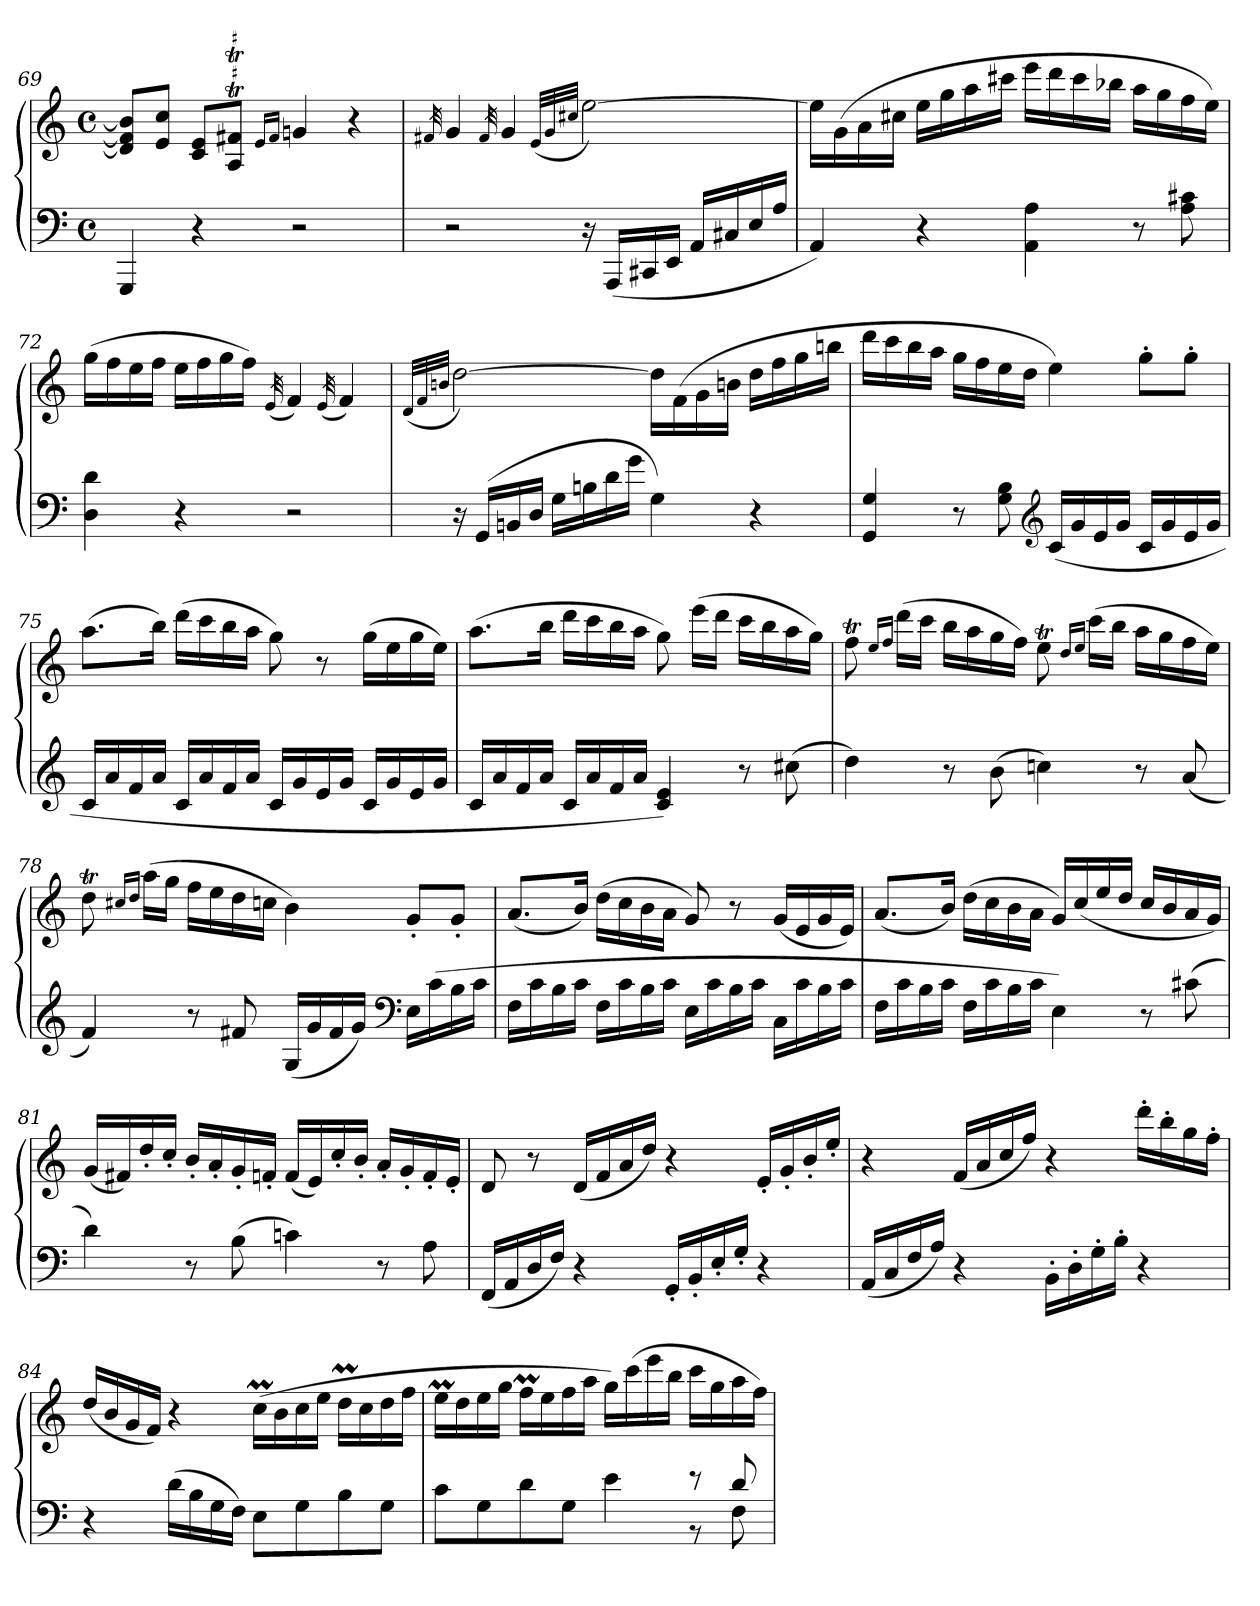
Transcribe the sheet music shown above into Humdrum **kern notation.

**kern	**kern
*part1	*part1
*staff2	*staff1
*clefF4	*clefG2
*k[]	*k[]
*C:	*C:
*M4/4	*M4/4
*met(c)	*met(c)
=69	=69
4GGG/	8d]/ 8f]/ 8b]/L
.	8e/ 8cc/J
4r	8c/ 8e/L
!	!LO:TR:acc=#
.	8AT/ 8f#XT/J
.	16qe/LL
.	16qf#/JJ
2r	4gn/
.	4r
=70	=70
.	32qf#X/
2r	4g/
.	32qf#/
.	4g/
.	(>32qe/LLL
.	32qg/
.	32qcc#X/JJJ
16r	[2ee\)
(16AAA/LL	.
16CC#X/	.
16EE/JJ	.
16AA/LL	.
16C#X/	.
16E/	.
16A/JJ	.
=71	=71
4AA/)	16ee\LL]
.	(16g\
.	16a\
.	16cc#X\JJ
4r	16ee\LL
.	16gg\
.	16aa\
.	16ccc#X\JJ
4AA\ 4A\	16eee\LL
.	16ddd\
.	16ccc#\
.	16bb-X\JJ
8r	16aa\LL
.	16gg\
8A\ 8c#X\	16ff\
.	16ee\JJ)
=72	=72
4D\ 4d\	(16gg\LL
.	16ff\
.	16ee\
.	16ff\JJ
4r	16ee\LL
.	16ff\
.	16gg\
.	16ff\JJ)
.	(32qe/
2r	4f/)
.	(32qe/
.	4f/)
=73	=73
.	(>32qd/LLL
.	32qf/
.	32qbn/JJJ
16r	[2dd\)
(16GG/LL	.
16BBn/	.
16D/JJ	.
16G\LL	.
16Bn\	.
16d\	.
16g\JJ	.
4G\)	16dd\LL]
.	(16f\
.	16g\
.	16bn\JJ
4r	16dd\LL
.	16ff\
.	16gg\
.	16bbn\JJ
=74	=74
4GG/ 4G/	16ddd\LL
.	16ccc\
.	16bb\
.	16aa\JJ
8r	16gg\LL
.	16ff\
8G\ 8B\	16ee\
.	16dd\JJ
*clefG2	*
(16c/LL	4ee\)
16g/	.
16e/	.
16g/JJ	.
16c/LL	8gg'\L
16g/	.
16e/	8gg'\J
16g/JJ	.
=75	=75
16c/LL	(8.aa\L
16a/	.
16f/	.
16a/JJ	16bb\Jk)
16c/LL	(16ddd\LL
16a/	16ccc\
16f/	16bb\
16a/JJ	16aa\JJ
16c/LL	8gg\)
16g/	.
16e/	8r
16g/JJ	.
16c/LL	(16gg\LL
16g/	16ee\
16e/	16gg\
16g/JJ	16ee\JJ)
=76	=76
16c/LL	(8.aa\L
16a/	.
16f/	.
16a/JJ	16bb\Jk
16c/LL	16ddd\LL
16a/	16ccc\
16f/	16bb\
16a/JJ	16aa\JJ
4c/ 4e/)	8gg\)
.	(16eee\LL
.	16ddd\JJ
8r	16ccc\LL
.	16bb\
(8cc#X\	16aa\
.	16gg\JJ)
=77	=77
4dd\)	8ffT\
.	16qee/LL
.	16qff/JJ
.	(16ddd\LL
.	16ccc\JJ
8r	16bb\LL
.	16aa\
(8b\	16gg\
.	16ff\JJ)
4ccn\)	8eet\
.	16qdd/LL
.	16qee/JJ
.	(16ccc\LL
.	16bb\JJ
8r	16aa\LL
.	16gg\
(8a/	16ff\
.	16ee\JJ)
=78	=78
4f/)	8ddT\
.	16qcc#X/LL
.	16qdd/JJ
.	(16aa\LL
.	16gg\JJ
8r	16ff\LL
.	16ee\
8f#X/	16dd\
.	16ccn\JJ
(16G/LL	4b\)
16g/	.
16f#/	.
16g/JJ)	.
*clefF4	*
16E\LL	8g'/L
(16c\	.
16B\	8g'/J
16c\JJ	.
=79	=79
16F\LL	(8.a/L
16c\	.
16B\	.
16c\JJ	16b/Jk)
16F\LL	(16dd\LL
16c\	16cc\
16B\	16b\
16c\JJ	16a\JJ
16E\LL	8g/)
16c\	.
16B\	8r
16c\JJ	.
16C\LL	(16g/LL
16c\	16e/
16B\	16g/
16c\JJ	16e/JJ)
=80	=80
16F\LL	(8.a/L
16c\	.
16B\	.
16c\JJ	16b/Jk)
16F\LL	(16dd\LL
16c\	16cc\
16B\	16b\
16c\JJ	16a\JJ
4E\)	16g/LL)
.	(16cc/
.	16ee/
.	16dd/JJ
8r	16cc/LL
.	16b/
(8c#X\	16a/
.	16g/JJ)
=81	=81
4d\)	(16g/LL
.	16f#X/)
.	16dd'/
.	16cc'/JJ
8r	16b'/LL
.	16a'/
(8B\	16g'/
.	16fn'/JJ
4cn\)	(16f/LL
.	16e/)
.	16cc'/
.	16b'/JJ
8r	16a'/LL
.	16g'/
8A\	16f'/
.	16e'/JJ
=82	=82
(16FF/LL	8d/
16AA/	.
16D/	8r
16F/JJ)	.
4r	(16d/LL
.	16f/
.	16a/
.	16dd/JJ)
16GG'/LL	4r
16BB'/	.
16E'/	.
16G'/JJ	.
4r	16e'/LL
.	16g'/
.	16b'/
.	16ee'/JJ
=83	=83
(16AA/LL	4r
16C/	.
16F/	.
16A/JJ)	.
4r	(16f/LL
.	16a/
.	16cc/
.	16ff/JJ)
16BB'\LL	4r
16D'\	.
16G'\	.
16B'\JJ	.
4r	16ddd'\LL
.	16bb'\
.	16gg\
.	16ff'\JJ
=84	=84
4r	(16dd/LL
.	16b/
.	16g/
.	16f/JJ)
(16d\LL	4r
16B\	.
16G\	.
16F\JJ)	.
8E\L	(16ccM\LL
.	16b\
8G\	16cc\
.	16ee\JJ
8B\	16ddM\LL
.	16cc\
8G\J	16dd\
.	16ff\JJ
=85	=85
*^	*
2.ryy	8c\L	16eem\LL
.	.	16dd\
.	8G\	16ee\
.	.	16gg\JJ
.	8d\	16ffM\LL
.	.	16ee\
.	8G\J	16ff\
.	.	16aa\JJ
.	4e\	16gg\LL)
.	.	(16ccc\
.	.	16eee\
.	.	16bb\JJ
8r	8r	16ccc\LL
.	.	16gg\
8d/	8F\	16aa\
.	.	16ff\JJ)
*v	*v	*
=	=
*-	*-
